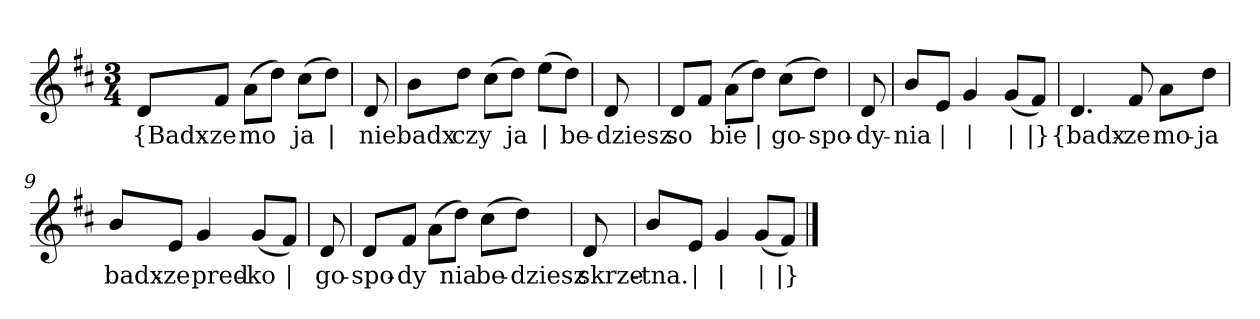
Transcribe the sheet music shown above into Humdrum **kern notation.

**kern	**text
*part1	*part1
*staff1	*staff1
*clefG2	*
*k[f#c#]	*
*D:	*
*M3/4	*
=	=
8d/L	{Badx-
8f#/J	-ze
(8a\L	mo
8dd\J)	--
(8cc#\L	-ja
8dd\J)	|
=2y	=2y
8d	nie
=3	=3
8b\L	badx
8dd\J	czy
(8cc#\L	--
8dd\J)	-ja
(8ee\L	|
8dd\J)	be-
=4y	=4y
8d	-dziesz
=5	=5
8d/L	so
8f#/J	--
(8a\L	-bie
8dd\J)	|
(8cc#\L	go-
8dd\J)	-spo-
=6y	=6y
8d	-dy-
=7	=7
8b/L	-nia
8e/J	|
4g	|
(8g/L	|
8f#/J)	|}
=8y	=8y
4.d	{badx-
8f#	-ze
8a\L	mo-
8dd\J	-ja
=9	=9
8b/L	badx-
8e/J	-ze
4g	pred-
(8g/L	-ko
8f#/J)	|
=10y	=10y
8d	go-
=11	=11
8d/L	-spo-
8f#/J	-dy
(8a\L	--
8dd\J)	-nia
(8cc#\L	be-
8dd\J)	-dziesz
=12y	=12y
8d	skrze-
=13	=13
8b/L	-tna.
8e/J	|
4g	|
(8g/L	|
8f#/J)	|}
==	==
*-	*-
